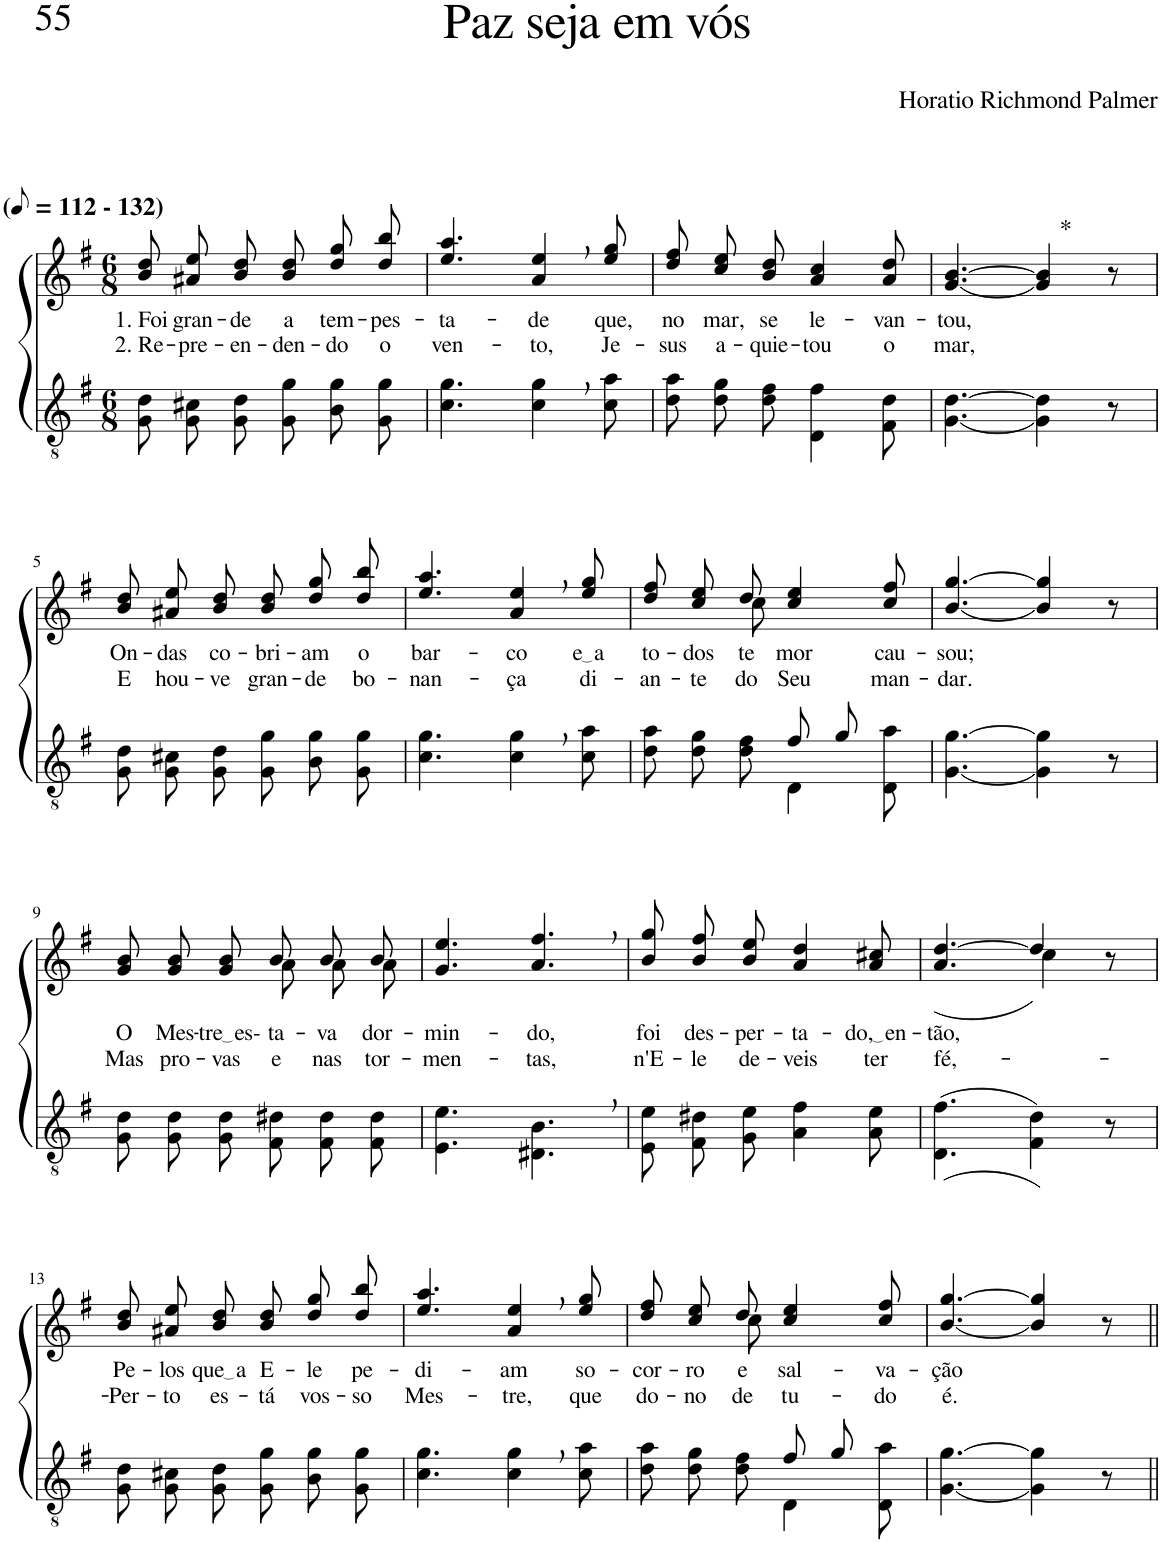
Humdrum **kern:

**kern	**kern	**text	**text	**harte
*part2	*part1	*part1	*part1	*part1
*staff2	*staff1	*staff1	*staff1	*
*I"Parte III e IV	*I"Parte I e II	*	*	*
*clefGv2	*clefG2	*	*	*
*Trd4c7	*Trd4c7	*	*	*
*k[f#]	*k[f#]	*	*	*
*M6/8	*M6/8	*	*	*
*MM56	*MM56	*	*	*
=1	=1	=1	=1	=1
!	!LO:TX:a:B:t=(	!	!	!
!	!LO:TX:a:B:t=- 132)	!	!	!
!	!	!LO:LY:b	!LO:LY:b	!
8G\ 8d\L	8b\ 8dd\L	1. Foi	2. Re-	.
!	!	!LO:LY:b	!LO:LY:b	!
8G\ 8c#X\	8a#X\ 8ee\	gran-	-pre-	.
!	!	!LO:LY:b	!LO:LY:b	!
8G\ 8d\J	8b\ 8dd\J	-de	-en-	.
!	!	!LO:LY:b	!LO:LY:b	!
8G\ 8g\L	8b\ 8dd\L	a	-den-	.
!	!	!LO:LY:b	!LO:LY:b	!
8B\ 8g\	8dd\ 8gg\	tem-	-do	.
!	!	!LO:LY:b	!LO:LY:b	!
8G\ 8g\J	8dd\ 8bb\J	-pes-	o	.
=2	=2	=2	=2	=2
!	!	!LO:LY:b	!LO:LY:b	!
4.c\ 4.g\	4.ee/ 4.aa/	-ta-	ven-	.
!	!	!LO:LY:b	!LO:LY:b	!
4c\, 4g\,	4a/, 4ee/,	-de	-to,	.
!	!	!LO:LY:b	!LO:LY:b	!
8c\ 8a\	8ee/ 8gg/	que,	Je-	.
=3	=3	=3	=3	=3
!	!	!LO:LY:b	!LO:LY:b	!
8d\ 8a\L	8dd\ 8ff#\L	no	-sus	.
!	!	!LO:LY:b	!LO:LY:b	!
8d\ 8g\	8cc\ 8ee\	mar,	a-	.
!	!	!LO:LY:b	!LO:LY:b	!
8d\ 8f#\J	8b\ 8dd\J	se	-quie-	.
!	!	!LO:LY:b	!LO:LY:b	!
4D\ 4f#\	4a/ 4cc/	le-	-tou	.
!	!	!LO:LY:b	!LO:LY:b	!
8F#\ 8d\	8a/ 8dd/	-van-	o	.
=4	=4	=4	=4	=4
!	!	!LO:LY:b	!LO:LY:b	!
[4.G\ [4.d\	[4.g/ [4.b/	-tou,	mar,	.
!	!	!	!	!LO:H:kt=*
4G\] 4d\]	4g/] 4b/]	.	.	N
8r	8r	.	.	.
!!LO:LB:g=z
=5	=5	=5	=5	=5
!	!	!LO:LY:b	!LO:LY:b	!
8G\ 8d\L	8b\ 8dd\L	On-	E	.
!	!	!LO:LY:b	!LO:LY:b	!
8G\ 8c#X\	8a#X\ 8ee\	-das	hou-	.
!	!	!LO:LY:b	!LO:LY:b	!
8G\ 8d\J	8b\ 8dd\J	co-	-ve	.
!	!	!LO:LY:b	!LO:LY:b	!
8G\ 8g\L	8b\ 8dd\L	-bri-	gran-	.
!	!	!LO:LY:b	!LO:LY:b	!
8B\ 8g\	8dd\ 8gg\	-am	-de	.
!	!	!LO:LY:b	!LO:LY:b	!
8G\ 8g\J	8dd\ 8bb\J	o	bo-	.
=6	=6	=6	=6	=6
!	!	!LO:LY:b	!LO:LY:b	!
4.c\ 4.g\	4.ee/ 4.aa/	bar-	-nan-	.
!	!	!LO:LY:b	!LO:LY:b	!
4c\, 4g\,	4a/, 4ee/,	-co	-ça	.
!	!	!LO:LY:b	!LO:LY:b	!
8c\ 8a\	8ee/ 8gg/	e a	di-	.
=7	=7	=7	=7	=7
*^	*	*	*	*
!	!	!	!LO:LY:b	!LO:LY:b	!
*	*	*^	*	*	*
4.ryy	8d\ 8a\L	8dd\ 8ff#\L	4ryy	to-	-an-	.
!	!	!	!	!LO:LY:b	!LO:LY:b	!
.	8d\ 8g\	8cc\ 8ee\	.	-dos	-te	.
!	!	!	!	!LO:LY:b	!LO:LY:b	!
.	8d\ 8f#\J	8dd\J	8cc\	te-	do	.
!	!	!	!	!LO:LY:b	!LO:LY:b	!
8f#/L	4D\	4cc/ 4ee/	4.ryy	-mor	Seu	.
8g/J	.	.	.	.	.	.
!	!	!	!	!LO:LY:b	!LO:LY:b	!
8ryy	8D\ 8a\	8cc/ 8ff#/	.	cau-	man-	.
*	*	*v	*v	*	*	*
=8	=8	=8	=8	=8	=8
!	!	!	!LO:LY:b	!LO:LY:b	!
*v	*v	*	*	*	*
[4.G\ [4.g\	[4.b/ [4.gg/	-sou;	-dar.	.
4G\] 4g\]	4b/] 4gg/]	.	.	.
8r	8r	.	.	.
!!LO:LB:g=z
=9	=9	=9	=9	=9
!	!	!LO:LY:b	!LO:LY:b	!
*	*^	*	*	*
8G\ 8d\L	8g/ 8b/L	4.ryy	O	Mas	.
!	!	!	!LO:LY:b	!LO:LY:b	!
8G\ 8d\	8g/ 8b/	.	Mes-	pro-	.
!	!	!	!LO:LY:b	!LO:LY:b	!
8G\ 8d\J	8g/ 8b/J	.	tre es-	-vas	.
!	!	!	!LO:LY:b	!LO:LY:b	!
8F#/ 8d#X/L	8b/L	8a\L	ta-	e	.
!	!	!	!LO:LY:b	!LO:LY:b	!
8F#/ 8d#/	8b/	8a\	-va	nas	.
!	!	!	!LO:LY:b	!LO:LY:b	!
8F#/ 8d#/J	8b/J	8a\J	dor-	tor-	.
=10	=10	=10	=10	=10	=10
!	!	!	!LO:LY:b	!LO:LY:b	!
*	*v	*v	*	*	*
4.E\ 4.e\	4.g/ 4.ee/	-min-	-men-	.
!	!	!LO:LY:b	!LO:LY:b	!
4.D#X\, 4.B\,	4.a/, 4.ff#/,	-do,	-tas,	.
=11	=11	=11	=11	=11
!	!	!LO:LY:b	!LO:LY:b	!
8E/ 8e/L	8b\ 8gg\L	foi	n'E-	.
!	!	!LO:LY:b	!LO:LY:b	!
8F#/ 8d#X/	8b\ 8ff#\	des-	-le	.
!	!	!LO:LY:b	!LO:LY:b	!
8G/ 8e/J	8b\ 8ee\J	-per-	de-	.
!	!	!LO:LY:b	!LO:LY:b	!
4A\ 4f#\	4a/ 4dd/	-ta-	-veis	.
!	!	!LO:LY:b	!LO:LY:b	!
8A\ 8e\	8a/ 8cc#X/	do, en	ter	.
=12	=12	=12	=12	=12
!	!	!LO:LY:b	!LO:LY:b	!
*	*^	*	*	*
((4.D\ 4.f#\	(4.a/ [4.dd/	4.ryy	-tão,	fé,-	.
4F#\ 4d\))	4dd/]	4cc\)	.	.	.
8r	8r	8ryy	.	.	.
!!LO:LB:g=z
=13	=13	=13	=13	=13	=13
!	!	!	!LO:LY:b	!LO:LY:b	!
*	*v	*v	*	*	*
8G\ 8d\L	8b\ 8dd\L	Pe-	-Per-	.
!	!	!LO:LY:b	!LO:LY:b	!
8G\ 8c#X\	8a#X\ 8ee\	-los	-to	.
!	!	!LO:LY:b	!LO:LY:b	!
8G\ 8d\J	8b\ 8dd\J	que a	es-	.
!	!	!LO:LY:b	!LO:LY:b	!
8G\ 8g\L	8b\ 8dd\L	E-	-tá	.
!	!	!LO:LY:b	!LO:LY:b	!
8B\ 8g\	8dd\ 8gg\	-le	vos-	.
!	!	!LO:LY:b	!LO:LY:b	!
8G\ 8g\J	8dd\ 8bb\J	pe-	-so	.
=14	=14	=14	=14	=14
!	!	!LO:LY:b	!LO:LY:b	!
4.c\ 4.g\	4.ee/ 4.aa/	-di-	Mes-	.
!	!	!LO:LY:b	!LO:LY:b	!
4c\, 4g\,	4a/, 4ee/,	-am	-tre,	.
!	!	!LO:LY:b	!LO:LY:b	!
8c\ 8a\	8ee/ 8gg/	so-	que	.
=15	=15	=15	=15	=15
*^	*	*	*	*
!	!	!	!LO:LY:b	!LO:LY:b	!
*	*	*^	*	*	*
4.ryy	8d\ 8a\L	8dd\ 8ff#\L	4ryy	-cor-	do-	.
!	!	!	!	!LO:LY:b	!LO:LY:b	!
.	8d\ 8g\	8cc\ 8ee\	.	-ro	-no	.
!	!	!	!	!LO:LY:b	!LO:LY:b	!
.	8d\ 8f#\J	8dd\J	8cc\	e	de	.
!	!	!	!	!LO:LY:b	!LO:LY:b	!
8f#/L	4D\	4cc/ 4ee/	4.ryy	sal-	tu-	.
8g/J	.	.	.	.	.	.
!	!	!	!	!LO:LY:b	!LO:LY:b	!
8ryy	8D\ 8a\	8cc/ 8ff#/	.	-va-	-do	.
*	*	*v	*v	*	*	*
=16	=16	=16	=16	=16	=16
!	!	!	!LO:LY:b	!LO:LY:b	!
*v	*v	*	*	*	*
[4.G\ [4.g\	[4.b/ [4.gg/	-ção	é.	.
4G\] 4g\]	4b/] 4gg/]	.	.	.
8r	8r	.	.	.
=||	=||	=||	=||	=||
*-	*-	*-	*-	*-
